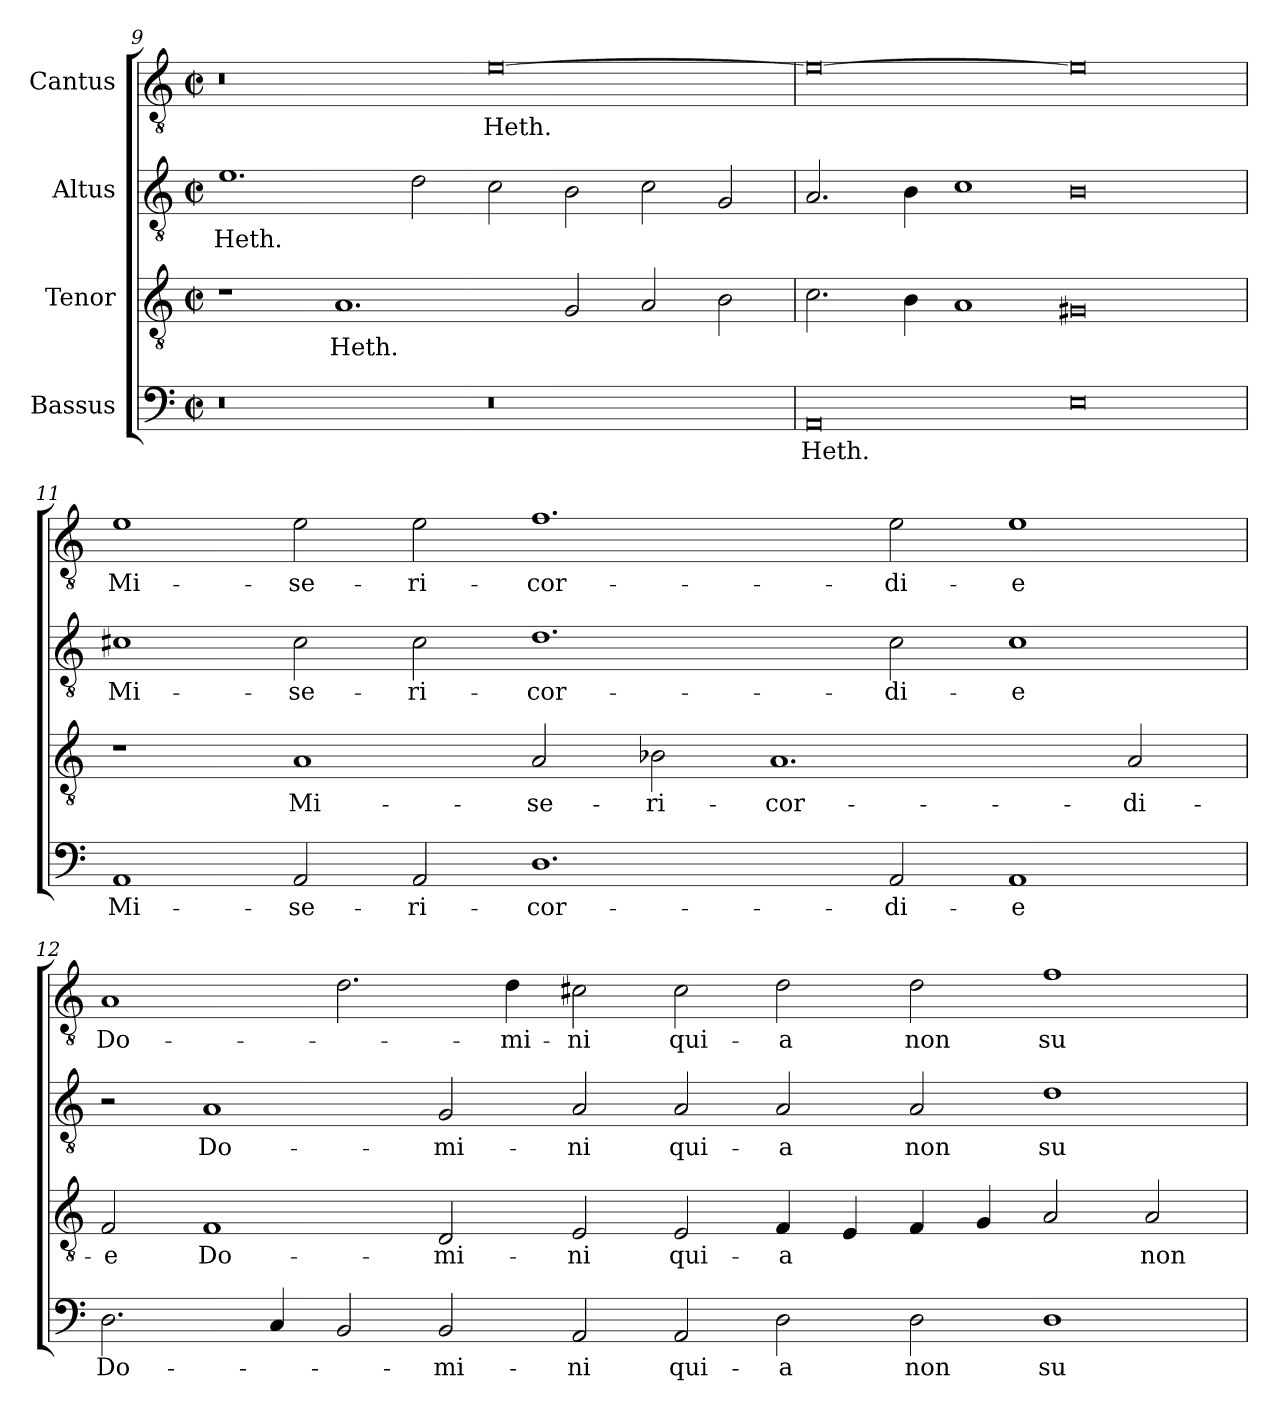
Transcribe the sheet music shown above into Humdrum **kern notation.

**kern	**text	**kern	**text	**kern	**text	**kern	**text
*part4	*part4	*part3	*part3	*part2	*part2	*part1	*part1
*staff4	*staff4	*staff3	*staff3	*staff2	*staff2	*staff1	*staff1
*I"Bassus	*	*I"Tenor	*	*I"Altus	*	*I"Cantus	*
*clefF4	*	*clefGv2	*	*clefGv2	*	*clefGv2	*
*k[]	*	*k[]	*	*k[]	*	*k[]	*
*C:	*	*C:	*	*C:	*	*C:	*
*M2/2	*	*M2/2	*	*M2/2	*	*M2/2	*
*met(c|)	*	*met(c|)	*	*met(c|)	*	*met(c|)	*
=9	=9	=9	=9	=9	=9	=9	=9
!	!	!	!	!	!LO:LY:b	!	!
0r	.	1r	.	1.e	-Heth.	0r	.
!	!	!	!LO:LY:b	!	!	!	!
.	.	1.A	Heth.	.	.	.	.
.	.	.	.	2d\	.	.	.
!	!	!	!	!	!	!	!LO:LY:b
0r	.	.	.	2c\	.	[0e	Heth.
.	.	2G/	.	2B\	.	.	.
.	.	2A/	.	2c\	.	.	.
.	.	2B\	.	2G/	.	.	.
=10	=10	=10	=10	=10	=10	=10	=10
!	!LO:LY:b	!	!	!	!	!	!
0AA	Heth.	2.c\	.	2.A/	.	0e_	.
.	.	4B\	.	4B\	.	.	.
.	.	1A	.	1c	.	.	.
0E	.	0G#X	.	0B	.	0e]	.
=11	=11	=11	=11	=11	=11	=11	=11
!	!LO:LY:b	!	!	!	!LO:LY:b	!	!LO:LY:b
1AA	Mi-	1r	.	1c#X	Mi-	1e	Mi-
!	!LO:LY:b	!	!LO:LY:b	!	!LO:LY:b	!	!LO:LY:b
2AA/	-se-	1A	Mi-	2c#\	-se-	2e\	-se-
!	!LO:LY:b	!	!	!	!LO:LY:b	!	!LO:LY:b
2AA/	-ri-	.	.	2c#\	-ri-	2e\	-ri-
!	!LO:LY:b	!	!LO:LY:b	!	!LO:LY:b	!	!LO:LY:b
1.D	-cor-	2A/	-se-	1.d	-cor-	1.f	-cor-
!	!	!	!LO:LY:b	!	!	!	!
.	.	2B-X\	-ri-	.	.	.	.
!	!	!	!LO:LY:b	!	!	!	!
.	.	1.A	-cor-	.	.	.	.
!	!LO:LY:b	!	!	!	!LO:LY:b	!	!LO:LY:b
2AA/	-di-	.	.	2c#\	-di-	2e\	-di-
!	!LO:LY:b	!	!	!	!LO:LY:b	!	!LO:LY:b
1AA	-e	.	.	1c#	-e	1e	-e
!	!	!	!LO:LY:b	!	!	!	!
.	.	2A/	-di-	.	.	.	.
!!LO:LB:g=z
=12	=12	=12	=12	=12	=12	=12	=12
!	!LO:LY:b	!	!LO:LY:b	!	!	!	!LO:LY:b
2.D\	Do-	2F/	-e	2r	.	1A	Do-
!	!	!	!LO:LY:b	!	!LO:LY:b	!	!
.	.	1F	Do-	1A	Do-	.	.
4C/	.	.	.	.	.	.	.
2BB/	.	.	.	.	.	2.d\	.
!	!LO:LY:b	!	!LO:LY:b	!	!LO:LY:b	!	!
2BB/	-mi-	2D/	-mi-	2G/	-mi-	.	.
!	!	!	!	!	!	!	!LO:LY:b
.	.	.	.	.	.	4d\	-mi-
!	!LO:LY:b	!	!LO:LY:b	!	!LO:LY:b	!	!LO:LY:b
2AA/	-ni	2E/	-ni	2A/	-ni	2c#X\	-ni
!	!LO:LY:b	!	!LO:LY:b	!	!LO:LY:b	!	!LO:LY:b
2AA/	qui-	2E/	qui-	2A/	qui-	2c#\	qui-
!	!LO:LY:b	!	!LO:LY:b	!	!LO:LY:b	!	!LO:LY:b
2D\	-a	4F/	-a	2A/	-a	2d\	-a
.	.	4E/	.	.	.	.	.
!	!LO:LY:b	!	!	!	!LO:LY:b	!	!LO:LY:b
2D\	non	4F/	.	2A/	non	2d\	non
.	.	4G/	.	.	.	.	.
!	!LO:LY:b	!	!	!	!LO:LY:b	!	!LO:LY:b
1D	su-	2A/	.	1d	su-	1f	su-
!	!	!	!LO:LY:b	!	!	!	!
.	.	2A/	non	.	.	.	.
=	=	=	=	=	=	=	=
*-	*-	*-	*-	*-	*-	*-	*-
